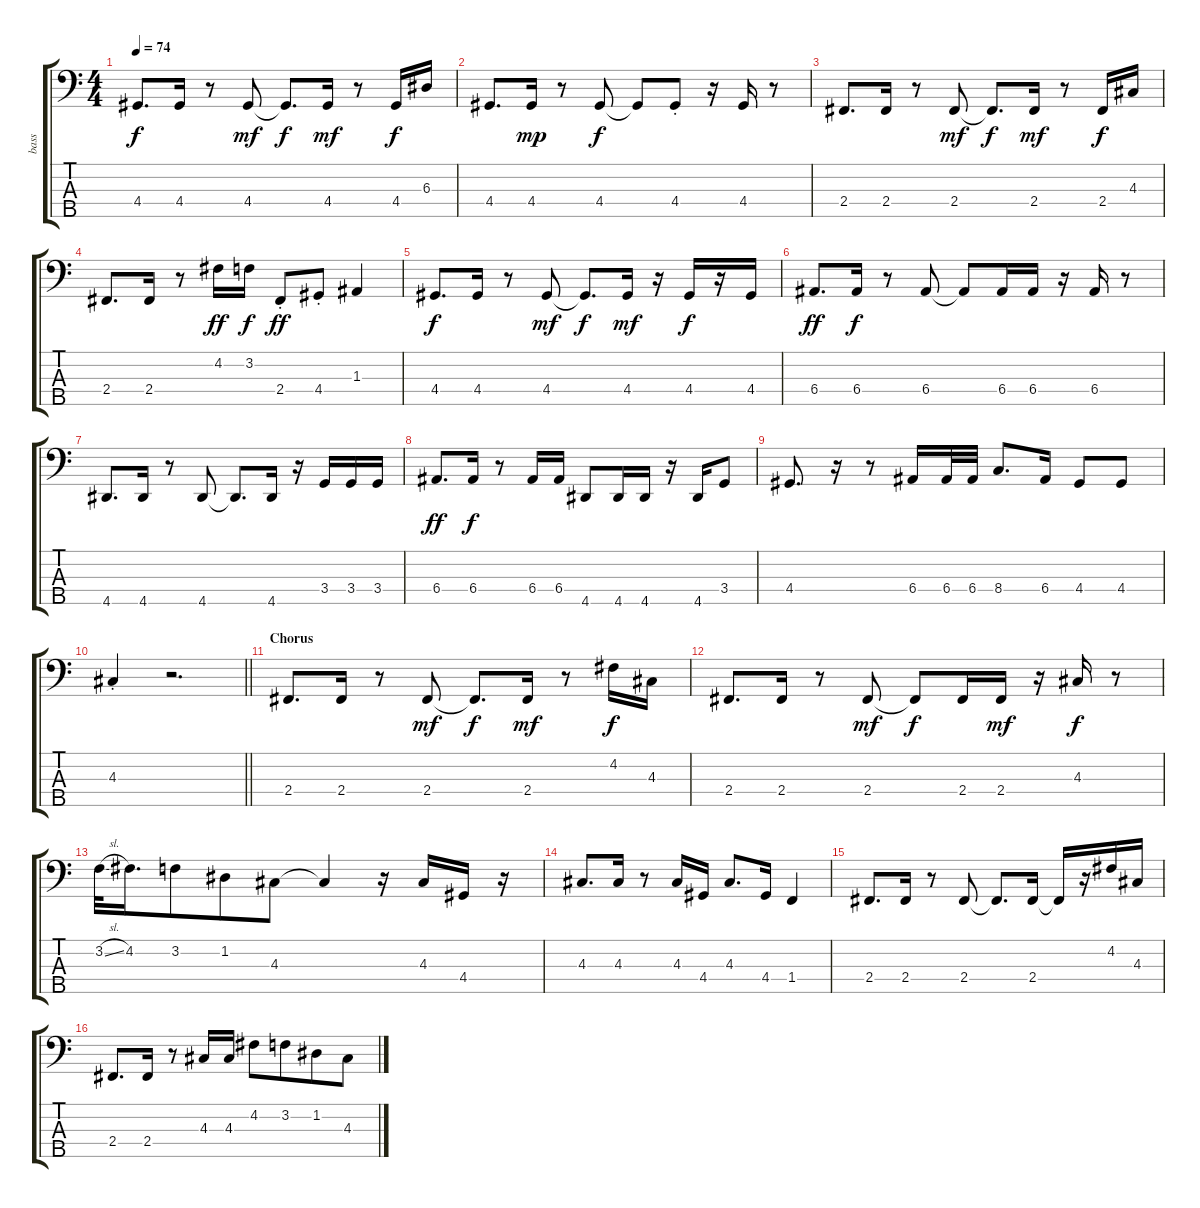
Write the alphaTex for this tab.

\track ("bass" "bass") {instrument electricbassfinger}
\staff {score tabs}
\tuning (G2 D2 A1 E1 B0) {hide}
\ts (4 4)
\tempo 74
\clef f4
\ks c
4.4.8{d dy f} 4.4.16 r.8 4.4.8{dy mf} 4.4{t}.8{d dy f} 4.4.16{dy mf} r.8 4.4.16{dy f} 6.3.16 |
4.4.8{d} 4.4.16{dy mp} r.8 4.4.8{dy f} 4.4{t}.8 4.4{st}.8 r.16 4.4.16 r.8 |
2.4.8{d} 2.4.16 r.8 2.4.8{dy mf} 2.4{t}.8{d dy f} 2.4.16{dy mf} r.8 2.4.16{dy f} 4.3.16 |
2.4.8{d} 2.4.16 r.8 4.2.16{dy ff} 3.2.16{dy f} 2.4{st}.8{dy ff} 4.4{st}.8 1.3.4 |
4.4.8{d dy f} 4.4.16 r.8 4.4.8{dy mf} 4.4{t}.8{d dy f} 4.4.16{dy mf} r.16 4.4.16{dy f} r.16 4.4.16 |
6.4.8{d dy ff} 6.4.16{dy f} r.8 6.4.8 6.4{t}.8 6.4.16 6.4.16 r.16 6.4.16 r.8 |
4.5.8{d} 4.5.16 r.8 4.5.8 4.5{t}.8{d} 4.5.16 r.16 3.4.16 3.4.16 3.4.16 |
6.4.8{d dy ff} 6.4.16{dy f} r.8 6.4.16 6.4.16 4.5.8 4.5.16 4.5.16 r.16 4.5.16 3.4.8 |
4.4.8{d} r.16 r.8 6.4.16 6.4.32 6.4.32 8.4.8{d} 6.4.16 4.4.8 4.4.8 |
\barLineRight lightlight
4.3{st}.4 r.2{d} |
\section ("" "Chorus")
2.4.8{d} 2.4.16 r.8 2.4.8{dy mf} 2.4{t}.8{d dy f} 2.4.16{dy mf} r.8 4.2.16{dy f} 4.3.16 |
2.4.8{d} 2.4.16 r.8 2.4.8{dy mf} 2.4{t}.8{dy f} 2.4.16 2.4.16{dy mf} r.16 4.3.16{dy f} r.8 |
3.2{sl}.32 4.2.16{d} 3.2.8{beam merge} 1.2.8 4.3.8 4.3{t}.4 r.16 4.3.16 4.4.16 r.16 |
4.3.8{d} 4.3.16 r.8 4.3.16 4.4.16 4.3.8{d} 4.4.16 1.4.4 |
2.4.8{d} 2.4.16 r.8 2.4.8 2.4{t}.8{d} 2.4.16 2.4{t}.16 r.16 4.2.16{beam Up} 4.3.16{beam Up} |
2.4.8{d} 2.4.16 r.8 4.3.16 4.3.16 4.2.8 3.2.8{beam merge} 1.2.8 4.3.8
